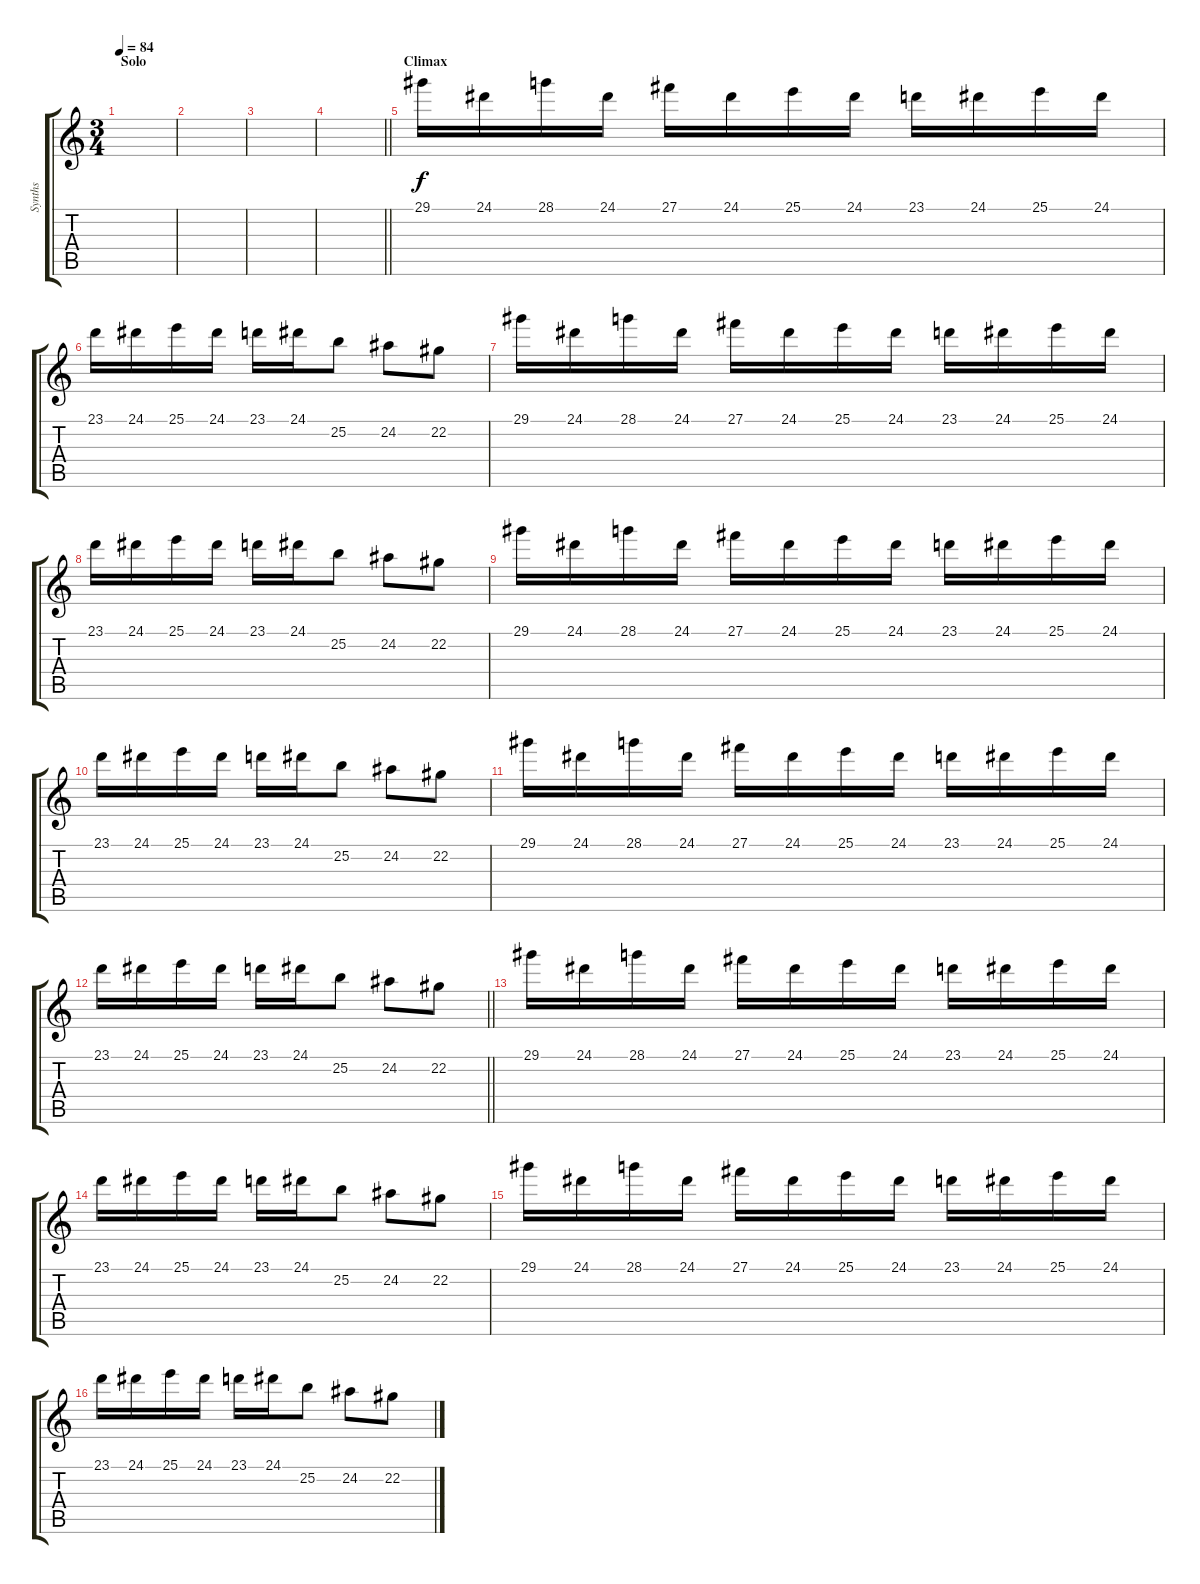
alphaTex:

\track ("Synths" "Synths") {instrument lead2sawtooth}
\staff {score tabs}
\tuning (Eb4 Bb3 Gb3 Db3 Ab2 Eb2) {hide}
\ts (3 4)
\section ("" "Solo")
\tempo 84
\clef g2
\ks c
|
|
|
\barLineRight lightlight
|
\section ("" "Climax")
29.1.16{volume 8} 24.1.16 28.1.16 24.1.16 27.1.16 24.1.16 25.1.16 24.1.16 23.1.16 24.1.16 25.1.16 24.1.16 |
23.1.16 24.1.16 25.1.16 24.1.16 23.1.16 24.1.16 25.2.8 24.2.8 22.2.8 |
29.1.16 24.1.16 28.1.16 24.1.16 27.1.16 24.1.16 25.1.16 24.1.16 23.1.16 24.1.16 25.1.16 24.1.16 |
23.1.16 24.1.16 25.1.16 24.1.16 23.1.16 24.1.16 25.2.8 24.2.8 22.2.8 |
29.1.16 24.1.16 28.1.16 24.1.16 27.1.16 24.1.16 25.1.16 24.1.16 23.1.16 24.1.16 25.1.16 24.1.16 |
23.1.16 24.1.16 25.1.16 24.1.16 23.1.16 24.1.16 25.2.8 24.2.8 22.2.8 |
29.1.16 24.1.16 28.1.16 24.1.16 27.1.16 24.1.16 25.1.16 24.1.16 23.1.16 24.1.16 25.1.16 24.1.16 |
\barLineRight lightlight
23.1.16 24.1.16 25.1.16 24.1.16 23.1.16 24.1.16 25.2.8 24.2.8 22.2.8 |
29.1.16 24.1.16 28.1.16 24.1.16 27.1.16 24.1.16 25.1.16 24.1.16 23.1.16 24.1.16 25.1.16 24.1.16 |
23.1.16 24.1.16 25.1.16 24.1.16 23.1.16 24.1.16 25.2.8 24.2.8 22.2.8 |
29.1.16 24.1.16 28.1.16 24.1.16 27.1.16 24.1.16 25.1.16 24.1.16 23.1.16 24.1.16 25.1.16 24.1.16 |
23.1.16 24.1.16 25.1.16 24.1.16 23.1.16 24.1.16 25.2.8 24.2.8 22.2.8
